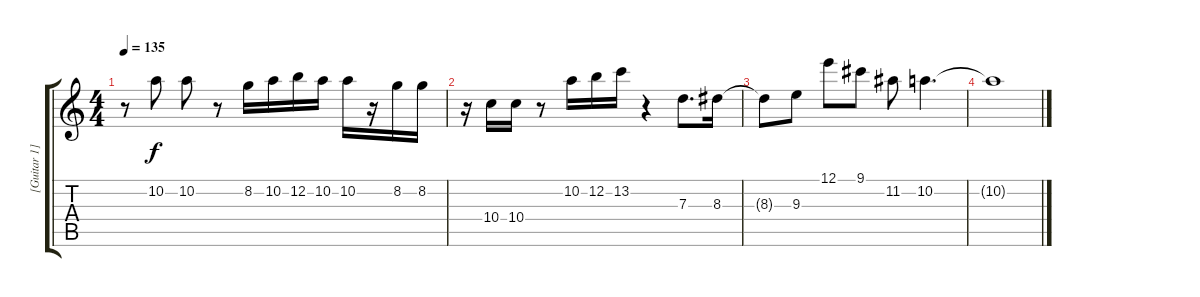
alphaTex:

\track ("[Guitar 1]" "[Guitar 1]") {instrument distortionguitar}
\staff {score tabs}
\tuning (E4 B3 G3 D3 A2 E2) {hide}
\ts (4 4)
\tempo 135
\clef g2
\ks c
r.8{dy f} 10.2.8 10.2.8 r.8 8.2.16 10.2.16 12.2.16 10.2.16 10.2.16 r.16 8.2.16 8.2.16 |
r.16 10.4.16 10.4.16 r.8 10.2.16 12.2.16 13.2.16 r.4 7.3.8{d} 8.3.16 |
8.3{t}.8 9.3.8 12.1.8 9.1.8 11.2.8 10.2.4{d} |
10.2{t}.1
